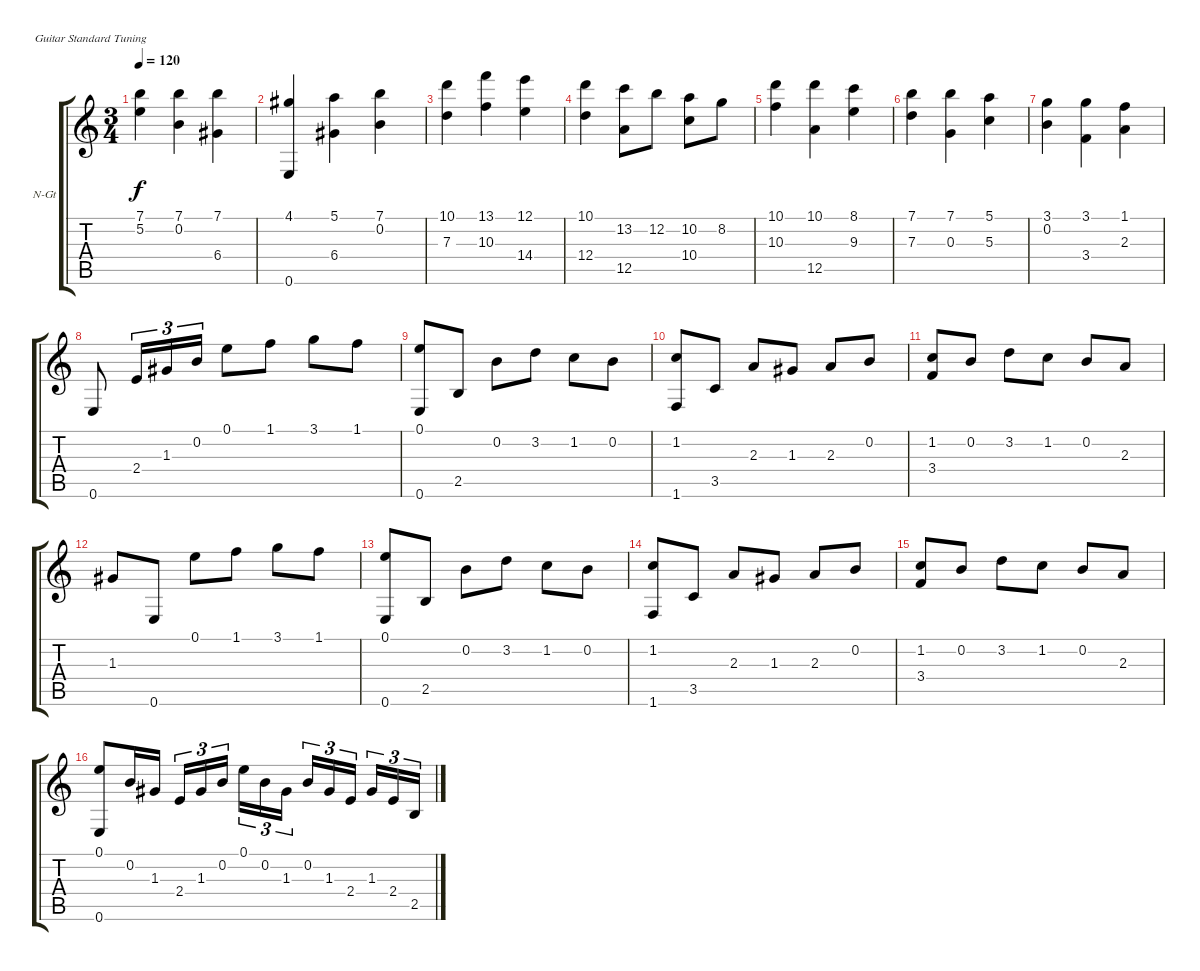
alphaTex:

\bracketExtendMode groupsimilarinstruments
\firstSystemTrackNameOrientation horizontal
\otherSystemsTrackNameOrientation horizontal
\track ("guitarra 1" "N-Gt") {instrument acousticguitarnylon}
\staff {score tabs}
\tuning (E4 B3 G3 D3 A2 E2)
\ts (3 4)
\tempo 120
\clef g2
\ks c
(7.1 5.2).4{dy f} (7.1 0.2).4 (7.1 6.4).4 |
(4.1 0.6).4 (5.1 6.4).4 (7.1 0.2).4 |
(10.1 7.3).4 (13.1 10.3).4 (12.1 14.4).4 |
(10.1 12.4).4 (13.2 12.5).8 12.2.8 (10.2 10.4).8 8.2.8 |
(10.1 10.3).4 (10.1 12.5).4 (8.1 9.3).4 |
(7.1 7.3).4 (7.1 0.3).4 (5.1 5.3).4 |
(3.1 0.2).4 (3.1 3.4).4 (1.1 2.3).4 |
0.6.8 2.4.16{tu (3 2)} 1.3.16{tu (3 2)} 0.2.16{tu (3 2)} 0.1.8 1.1.8 3.1.8 1.1.8 |
(0.1 0.6).8 2.5.8 0.2.8 3.2.8 1.2.8 0.2.8 |
(1.2 1.6).8 3.5.8 2.3.8 1.3.8 2.3.8 0.2.8 |
(1.2 3.4).8 0.2.8 3.2.8 1.2.8 0.2.8 2.3.8 |
1.3.8 0.6.8 0.1.8 1.1.8 3.1.8 1.1.8 |
(0.1 0.6).8 2.5.8 0.2.8 3.2.8 1.2.8 0.2.8 |
(1.2 1.6).8 3.5.8 2.3.8 1.3.8 2.3.8 0.2.8 |
(1.2 3.4).8 0.2.8 3.2.8 1.2.8 0.2.8 2.3.8 |
(0.1 0.6).8 0.2.16 1.3.16 2.4.16{tu (3 2)} 1.3.16{tu (3 2)} 0.2.16{tu (3 2)} 0.1.16{tu (3 2)} 0.2.16{tu (3 2)} 1.3.16{tu (3 2)} 0.2.16{tu (3 2)} 1.3.16{tu (3 2)} 2.4.16{tu (3 2)} 1.3.16{tu (3 2)} 2.4.16{tu (3 2)} 2.5.16{tu (3 2)}
